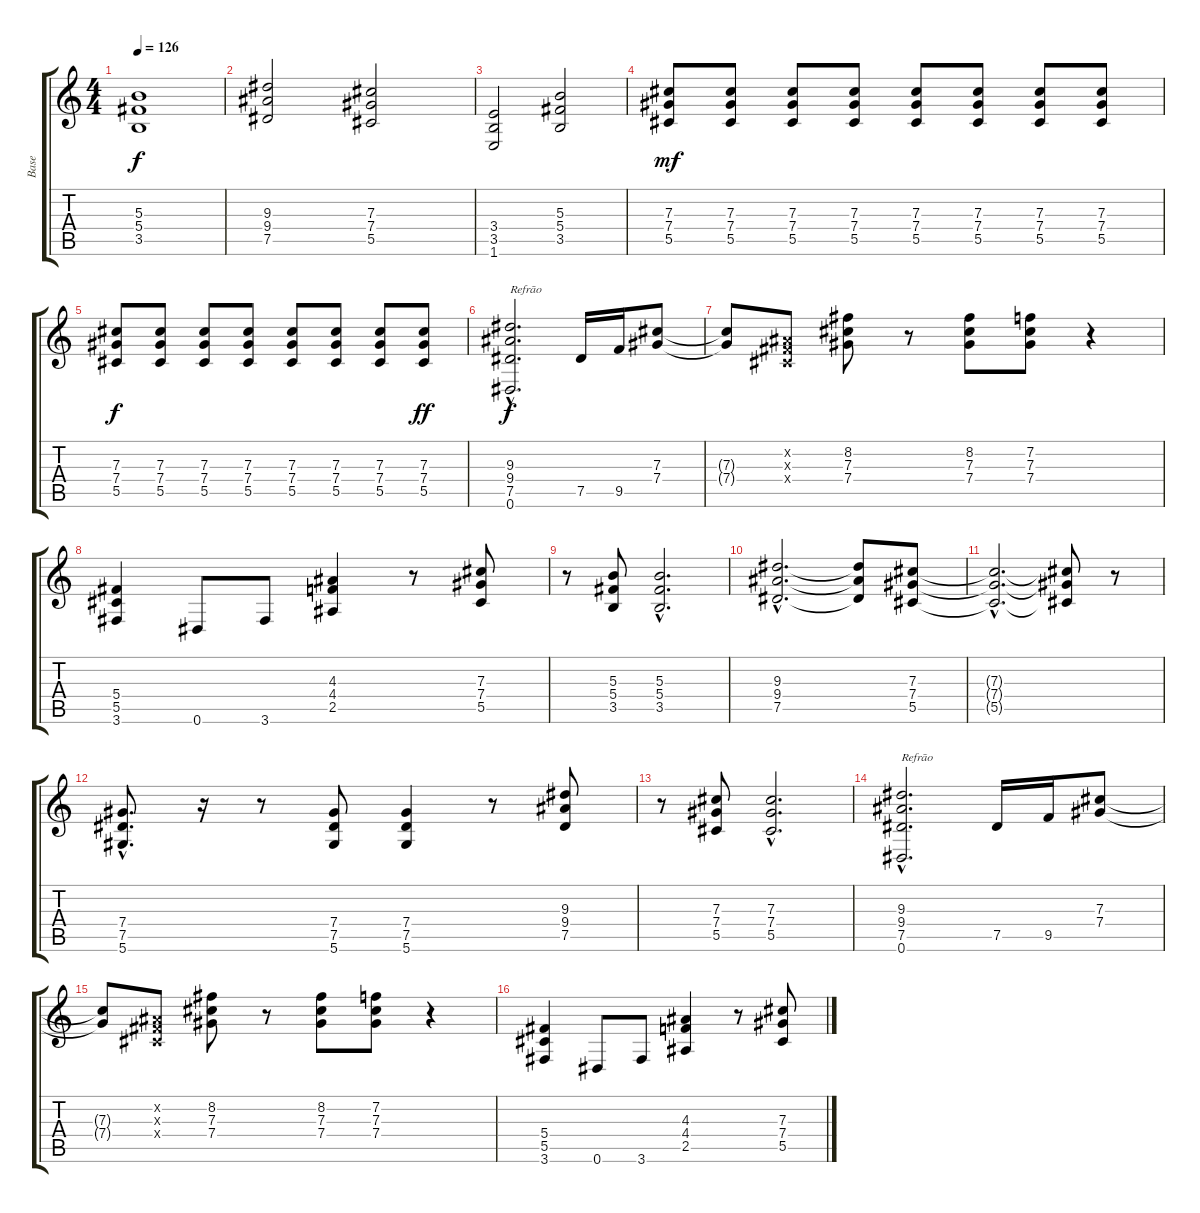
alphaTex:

\track ("Base" "Base") {instrument distortionguitar}
\staff {score tabs}
\tuning (Eb4 Bb3 Gb3 Db3 Ab2 Eb2) {hide}
\ts (4 4)
\tempo 126
\clef g2
\ks c
(5.3 5.4 3.5).1{dy f} |
(9.3 9.4 7.5).2 (7.3 7.4 5.5).2 |
(3.4 3.5 1.6).2 (5.3 5.4 3.5).2 |
(7.3 7.4 5.5).8{dy mf} (7.3 7.4 5.5).8 (7.3 7.4 5.5).8 (7.3 7.4 5.5).8 (7.3 7.4 5.5).8 (7.3 7.4 5.5).8 (7.3 7.4 5.5).8 (7.3 7.4 5.5).8 |
(7.3 7.4 5.5).8{dy f} (7.3 7.4 5.5).8 (7.3 7.4 5.5).8 (7.3 7.4 5.5).8 (7.3 7.4 5.5).8 (7.3 7.4 5.5).8 (7.3 7.4 5.5).8 (7.3 7.4 5.5).8{dy ff} |
(9.3{hac} 9.4{hac} 7.5{hac} 0.6{hac}).2{d txt "Refrão" dy f} 7.5.16 9.5.16 (7.3 7.4).8 |
(7.3{t} 7.4{t}).8 (0.2{x} 0.3{x} 0.4{x}).8 (8.2 7.3 7.4).8 r.8 (8.2 7.3 7.4).8 (7.2 7.3 7.4).8 r.4 |
(5.4 5.5 3.6).4 0.6.8 3.6.8 (4.3 4.4 2.5).4 r.8 (7.3 7.4 5.5).8 |
r.8 (5.3 5.4 3.5).8 (5.3{hac} 5.4{hac} 3.5{hac}).2{d} |
(9.3{hac} 9.4{hac} 7.5{hac}).2{d} (9.3{t} 9.4{t} 7.5{t}).8 (7.3 7.4 5.5).8 |
(7.3{hac t} 7.4{hac t} 5.5{hac t}).2{d} (7.3{t} 7.4{t} 5.5{t}).8 r.8 |
(7.4{hac} 7.5{hac} 5.6{hac}).8{d} r.16 r.8 (7.4 7.5 5.6).8 (7.4 7.5 5.6).4 r.8 (9.3 9.4 7.5).8 |
r.8 (7.3 7.4 5.5).8 (7.3{hac} 7.4{hac} 5.5{hac}).2{d} |
(9.3{hac} 9.4{hac} 7.5{hac} 0.6{hac}).2{d txt "Refrão"} 7.5.16 9.5.16 (7.3 7.4).8 |
(7.3{t} 7.4{t}).8 (0.2{x} 0.3{x} 0.4{x}).8 (8.2 7.3 7.4).8 r.8 (8.2 7.3 7.4).8 (7.2 7.3 7.4).8 r.4 |
(5.4 5.5 3.6).4 0.6.8 3.6.8 (4.3 4.4 2.5).4 r.8 (7.3 7.4 5.5).8
